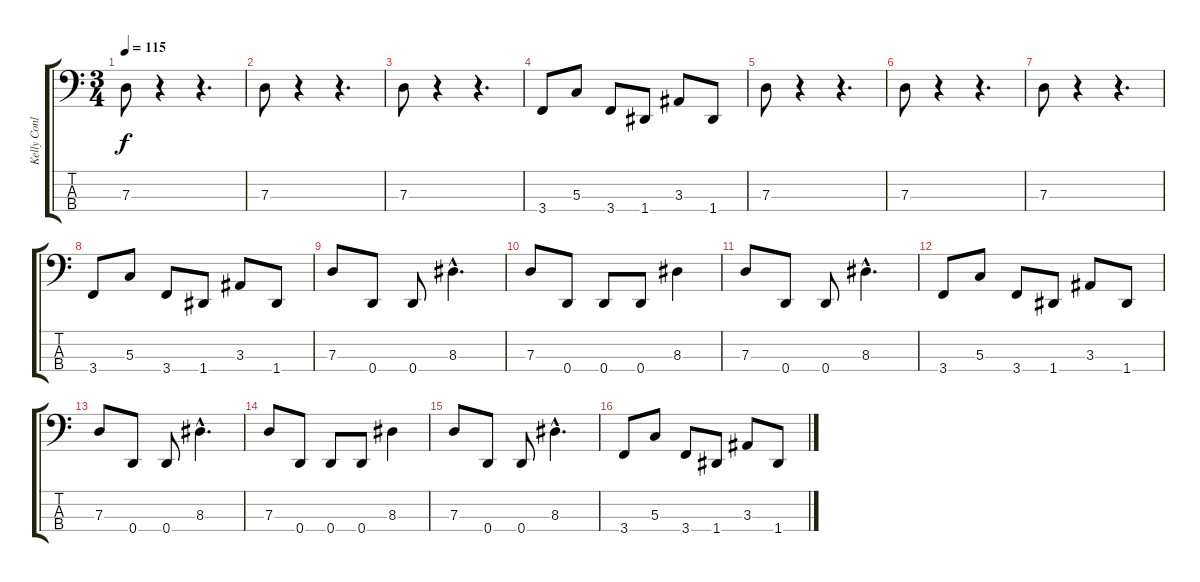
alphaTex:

\track ("Kelly Conlon" "Kelly Conl") {instrument electricbassfinger}
\staff {score tabs}
\tuning (F2 C2 G1 D1) {hide}
\ts (3 4)
\tempo 115
\clef f4
\ks c
7.3.8{dy f instrument electricbassfinger} r.4 r.4{d} |
7.3.8 r.4 r.4{d} |
7.3.8 r.4 r.4{d} |
3.4.8 5.3.8 3.4.8 1.4.8 3.3.8 1.4.8 |
7.3.8 r.4 r.4{d} |
7.3.8 r.4 r.4{d} |
7.3.8 r.4 r.4{d} |
3.4.8 5.3.8 3.4.8 1.4.8 3.3.8 1.4.8 |
7.3.8 0.4.8 0.4.8 8.3{hac}.4{d} |
7.3.8 0.4.8 0.4.8 0.4.8 8.3.4 |
7.3.8 0.4.8 0.4.8 8.3{hac}.4{d} |
3.4.8 5.3.8 3.4.8 1.4.8 3.3.8 1.4.8 |
7.3.8 0.4.8 0.4.8 8.3{hac}.4{d} |
7.3.8 0.4.8 0.4.8 0.4.8 8.3.4 |
7.3.8 0.4.8 0.4.8 8.3{hac}.4{d} |
3.4.8 5.3.8 3.4.8 1.4.8 3.3.8 1.4.8
